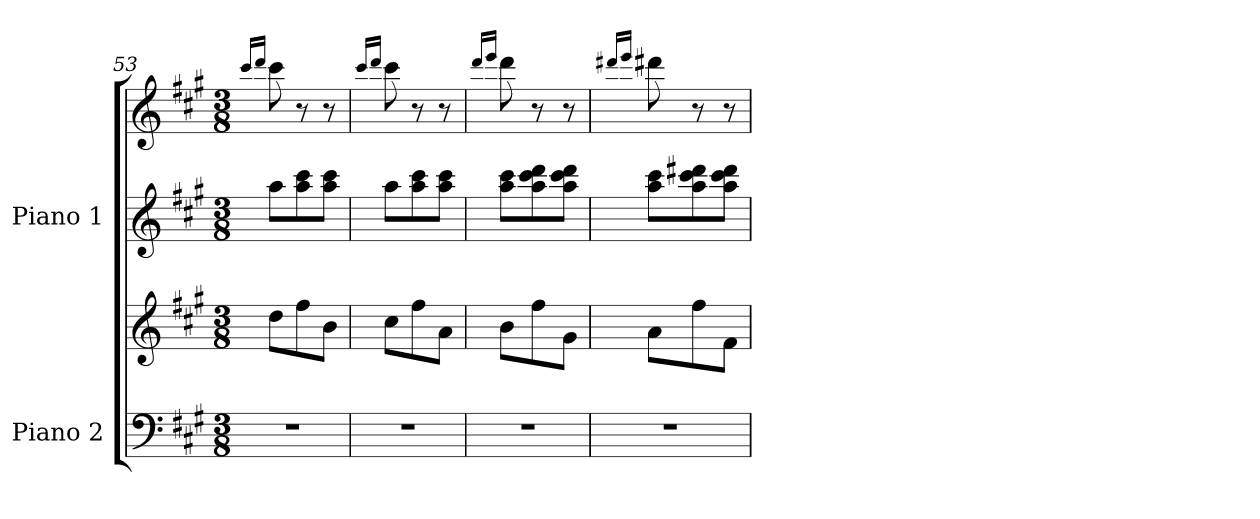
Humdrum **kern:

**kern	**kern	**kern	**kern
*part2	*part2	*part1	*part1
*staff4	*staff3	*staff2	*staff1
*I"Piano 2	*	*I"Piano 1	*
*I'Pno. 2	*	*I'Pno. 1	*
*clefF4	*clefG2	*clefG2	*clefG2
*k[f#c#g#]	*k[f#c#g#]	*k[f#c#g#]	*k[f#c#g#]
*M3/8	*M3/8	*M3/8	*M3/8
=53	=53	=53	=53
.	.	.	16qccc#/LL
.	.	.	16qddd/JJ
4.r	8dd\L	8aa\L	8ccc#\
.	8ff#\	8aa\ 8ccc#\	8r
.	8b\J	8aa\ 8ccc#\J	8r
=54	=54	=54	=54
.	.	.	16qccc#/LL
.	.	.	16qddd/JJ
4.r	8cc#\L	8aa\L	8ccc#\
.	8ff#\	8aa\ 8ccc#\	8r
.	8a\J	8aa\ 8ccc#\J	8r
!!LO:LB:g=z
=55	=55	=55	=55
.	.	.	16qddd/LL
.	.	.	16qeee/JJ
4.r	8b\L	8aa\ 8ccc#\L	8ddd\
.	8ff#\	8aa\ 8ccc#\ 8ddd\	8r
.	8g#\J	8aa\ 8ccc#\ 8ddd\J	8r
=56	=56	=56	=56
.	.	.	16qddd#X/LL
.	.	.	16qeee/JJ
4.r	8a\L	8aa\ 8ccc#\L	8ddd#\
.	8ff#\	8aa\ 8ccc#\ 8ddd#X\	8r
.	8f#\J	8aa\ 8ccc#\ 8ddd#\J	8r
=	=	=	=
*-	*-	*-	*-
